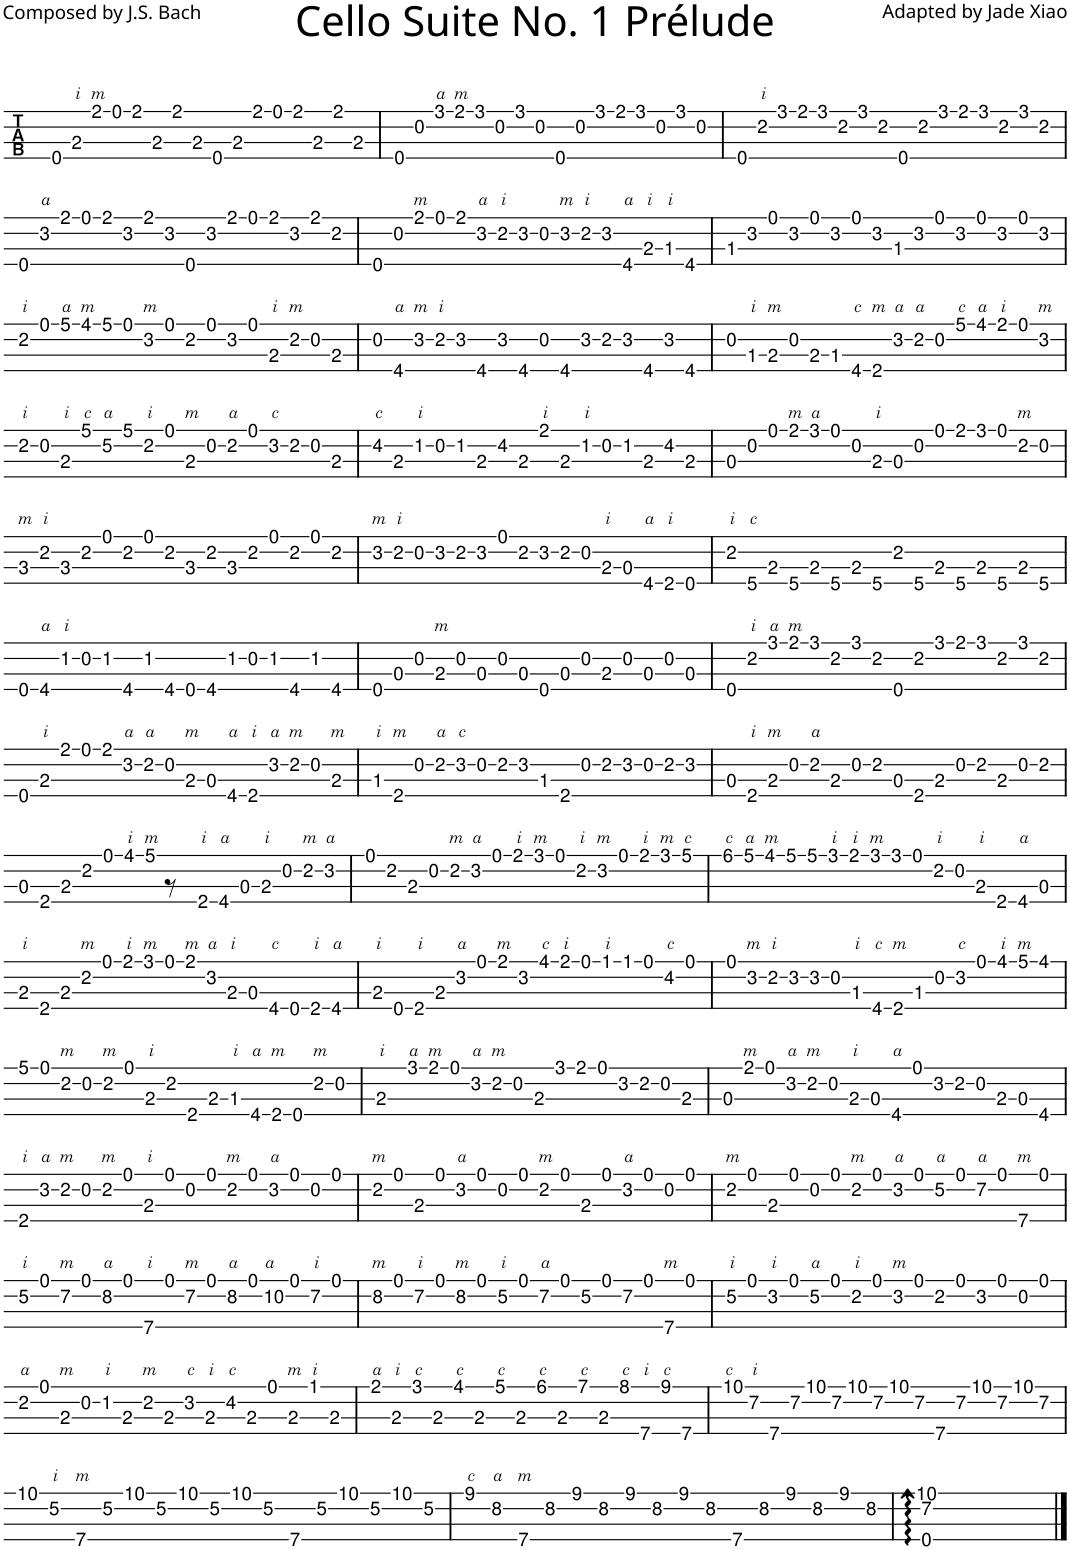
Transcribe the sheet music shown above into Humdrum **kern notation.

**kern
*part1
*staff1
*I"Ukulele
*I'Uk.
*stria4
*
*k[f#]
=1
16G
16d 16a
16b
16a
16b
16d
16b
16d
16G
16d
16b
16a
16b
16d
16b
16d
=2
16G
16e
16cc
16b
16cc
16e
16cc
16e
16G
16e
16cc
16b
16cc
16e
16cc
16e
=3
16G
16f# 16a
16cc
16b
16cc
16f#
16cc
16f#
16G
16f#
16cc
16b
16cc
16f#
16cc
16f#
!!LO:LB:g=z
=4
16G
16g 16a
16b
16a
16b
16g
16b
16g
16G
16g
16b
16a
16b
16g
16b
16f# 16a
=5
16G
16e
16b
16a
16b
16g 16a
16f# 16a
16g
16e
16g 16a
16f# 16a
16g
16B 16a
16d 16a
16c# 16a
16B
=6
16c#
16g
16a
16g
16a
16g
16a
16g
16c#
16g
16a
16g
16a
16g
16a
16g
!!LO:LB:g=z
=7
16f# 16a
16a
16dd
16cc#
16dd
16a
16g 16a
16a
16f#
16a
16g
16a
16d 16a
16f# 16a
16e
16d
=8
16e
16B 16a
16g 16a
16f# 16a
16g
16B
16g
16B
16e
16B
16g
16f#
16g
16B
16g
16B
=9
16e
16c# 16a
16d 16a
16e
16d
16c#
16B 16a
16A 16a
16g 16a
16f# 16a
16e
16dd
16cc#
16b
16a
16g 16a
!!LO:LB:g=z
=10
16f# 16a
16e
16d 16a
16dd
16a 16a
16dd
16f# 16a
16a
16d 16a
16e
16f# 16a
16a
16g 16a
16f# 16a
16e
16d
=11
16g# 16a
16d
16f 16a
16e
16f
16d
16g#
16d
16b
16d
16f 16a
16e
16f
16d
16g#
16d
=12
16c
16e
16a
16b
16cc
16a
16e
16d 16a
16c
16e
16a
16b
16cc
16a
16f# 16a
16e
!!LO:LB:g=z
=13
16d# 16a
16f# 16a
16d#
16f#
16a
16f#
16a
16f#
16d#
16f#
16d#
16f#
16a
16f#
16a
16f#
=14
16g 16a
16f# 16a
16e
16g
16f#
16g
16a
16f#
16g
16f#
16e
16d 16a
16c
16B 16a
16A 16a
16G
=15
16f# 16a
16c 16a
16d
16c
16d
16c
16d
16c
16f#
16c
16d
16c
16d
16c
16d
16c
!!LO:LB:g=z
=16
16G
16B 16a
16f 16a
16e
16f
16B
16f
16B
16G
16B
16f
16e
16f
16B
16f
16B
=17
16G
16c
16e
16d 16a
16e
16c
16e
16c
16G
16c
16e
16d
16e
16c
16e
16c
=18
16G
16f# 16a
16cc
16b
16cc
16f#
16cc
16f#
16G
16f#
16cc
16b
16cc
16f#
16cc
16f#
!!LO:LB:g=z
=19
16G
16d 16a
16b
16a
16b
16g 16a
16f# 16a
16e
16d 16a
16c
16B 16a
16A 16a
16g 16a
16f# 16a
16e
16d 16a
=20
16c# 16a
16A 16a
16e
16f# 16a
16g 16a
16e
16f#
16g
16c#
16A
16e
16f#
16g
16e
16f#
16g
=21
16c
16A 16a
16d 16a
16e
16f# 16a
16d
16e
16f#
16c
16A
16d
16e
16f#
16d
16e
16f#
!!LO:LB:g=z
=22
16c
16A
16d
16f#
16a
16cc#
16dd
8r
16A 16a
16B 16a
16c
16d 16a
16e
16f# 16a
16g 16a
=23
16a
16f#
16d
16e
16f# 16a
16g 16a
16a
16b
16cc
16a
16f# 16a
16g 16a
16a
16b
16cc
16dd
=24
16dd#
16dd
16cc#
16dd
16dd
16cc
16b
16cc
16cc
16a
16f# 16a
16e
16d 16a
16A
16B 16a
16c
!!LO:LB:g=z
=25
16d 16a
16A
16d
16f# 16a
16a
16b
16cc
16a
16b
16g 16a
16d 16a
16c
16B 16a
16G
16A 16a
16B 16a
=26
16d 16a
16G
16A 16a
16d
16g 16a
16a
16b
16g
16cc#
16b
16a
16b-
16b-
16a
16g# 16a
16a
=27
16a
16g 16a
16f# 16a
16g
16g
16e
16d- 16a
16B 16a
16A 16a
16c#
16e
16g 16a
16a
16cc#
16dd
16cc#
!!LO:LB:g=z
=28
16dd
16a
16f# 16a
16e
16f# 16a
16a
16d 16a
16f#
16A
16d
16c# 16a
16B 16a
16A 16a
16G
16f# 16a
16e
=29
8d 8a
16cc
16b
16a
16g 16a
16f# 16a
16e
16d
16cc
16b
16a
16g
16f#
16e
16d
=30
16c
16b
16a
16g 16a
16f# 16a
16e
16d 16a
16c
16B 16a
16a
16g
16f#
16e
16d
16c
16B
!!LO:LB:g=z
=31
16A 16a
16g 16a
16f# 16a
16e
16f# 16a
16a
16d 16a
16a
16e
16a
16f# 16a
16a
16g 16a
16a
16e
16a
=32
16f# 16a
16a
16d
16a
16g 16a
16a
16e
16a
16f# 16a
16a
16d
16a
16g 16a
16a
16e
16a
=33
16f# 16a
16a
16d
16a
16e
16a
16f# 16a
16a
16g 16a
16a
16a 16a
16a
16b 16a
16a
16d 16a
16a
!!LO:LB:g=z
=34
16a 16a
16a
16b 16a
16a
16cc 16a
16a
16d 16a
16a
16b 16a
16a
16cc 16a
16a
16dd 16a
16a
16b 16a
16a
=35
16cc 16a
16a
16b 16a
16a
16cc 16a
16a
16a 16a
16a
16b 16a
16a
16a
16a
16b
16a
16d 16a
16a
=36
16a 16a
16a
16g 16a
16a
16a 16a
16a
16f# 16a
16a
16g 16a
16a
16f#
16a
16g
16a
16e
16a
!!LO:LB:g=z
=37
16f# 16a
16a
16d 16a
16e
16f 16a
16d
16f# 16a
16d
16g 16a
16d 16a
16g# 16a
16d 16a
16a
16d 16a
16b-
16d
=38
16b
16d 16a
16cc
16d
16cc#
16d
16dd
16d
16dd#
16d
16ee
16d
16ff
16d 16a
16ff#
16d
=39
16gg
16b 16a
16d
16b
16gg
16b
16gg
16b
16gg
16b
16d
16b
16gg
16b
16gg
16b
!!LO:LB:g=z
=40
16gg
16a 16a
16d 16a
16a
16gg
16a
16gg
16a
16gg
16a
16d
16a
16gg
16a
16gg
16a
=41
16ff#
16cc 16a
16d 16a
16cc
16ff#
16cc
16ff#
16cc
16ff#
16cc
16d
16cc
16ff#
16cc
16ff#
16cc
=42
1G: 1b: 1gg:
==
*-
